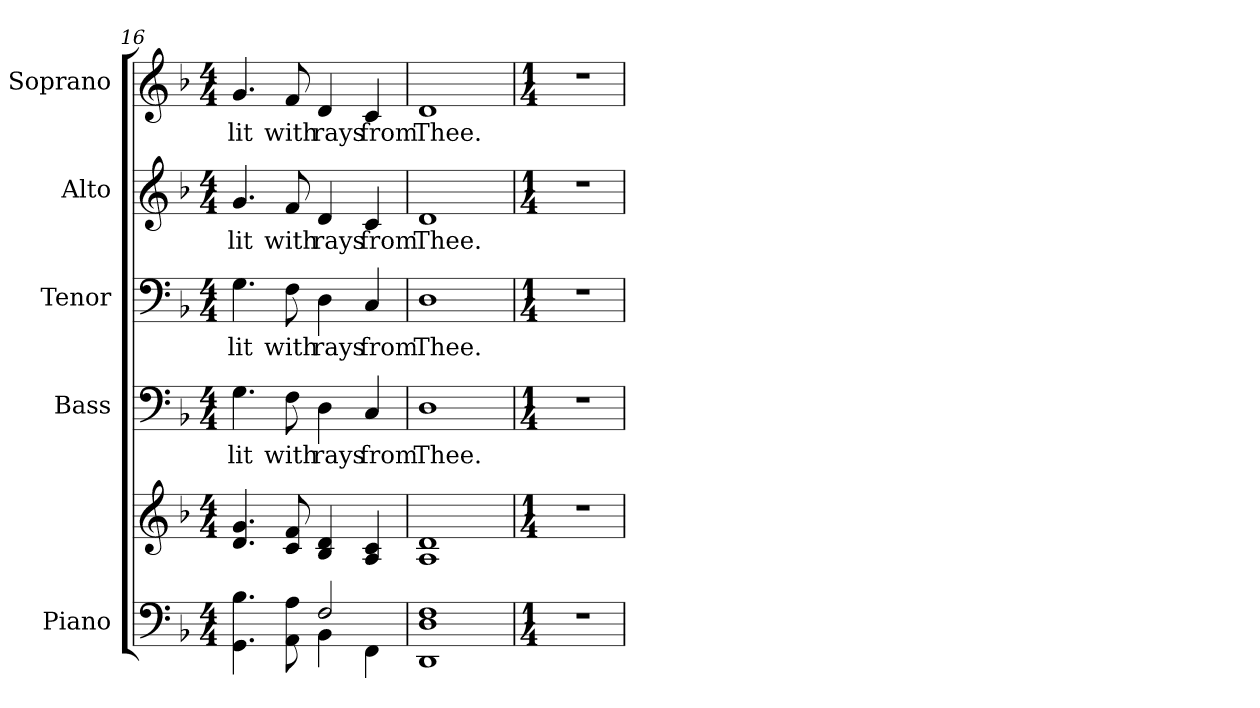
**kern	**kern	**kern	**text	**kern	**text	**kern	**text	**kern	**text
*part5	*part5	*part4	*part4	*part3	*part3	*part2	*part2	*part1	*part1
*staff6	*staff5	*staff4	*staff4	*staff3	*staff3	*staff2	*staff2	*staff1	*staff1
*I"Piano	*	*I"Bass	*	*I"Tenor	*	*I"Alto	*	*I"Soprano	*
*I'Pno.	*	*I'B.	*	*I'T.	*	*I'A.	*	*I'S.	*
!!LO:PB:g=z
*clefF4	*clefG2	*clefF4	*	*clefF4	*	*clefG2	*	*clefG2	*
*k[b-]	*k[b-]	*k[b-]	*	*k[b-]	*	*k[b-]	*	*k[b-]	*
*F:	*F:	*F:	*	*F:	*	*F:	*	*F:	*
*M4/4	*M4/4	*M4/4	*	*M4/4	*	*M4/4	*	*M4/4	*
=16	=16	=16	=16	=16	=16	=16	=16	=16	=16
*^	*	*	*	*	*	*	*	*	*
!	!	!	!	!LO:LY:b:color=#000000	!	!	!	!	!	!
!	!	!	!	!	!	!LO:LY:b:color=#000000	!	!	!	!
!	!	!	!	!	!	!	!	!LO:LY:b:color=#000000	!	!
!	!	!	!	!	!	!	!	!	!	!LO:LY:b:color=#000000
4.GGi\ 4.B-i	2ryy	4.di/ 4.gi	4.Gi\	lit	4.Gi\	lit	4.gi/	lit	4.gi/	lit
!	!	!	!	!LO:LY:b:color=#000000	!	!	!	!	!	!
!	!	!	!	!	!	!LO:LY:b:color=#000000	!	!	!	!
!	!	!	!	!	!	!	!	!LO:LY:b:color=#000000	!	!
!	!	!	!	!	!	!	!	!	!	!LO:LY:b:color=#000000
8AAi\ 8Ai	.	8ci/ 8fi	8Fi\	with	8Fi\	with	8fi/	with	8fi/	with
!	!	!	!	!LO:LY:b:color=#000000	!	!	!	!	!	!
!	!	!	!	!	!	!LO:LY:b:color=#000000	!	!	!	!
!	!	!	!	!	!	!	!	!LO:LY:b:color=#000000	!	!
!	!	!	!	!	!	!	!	!	!	!LO:LY:b:color=#000000
2Fi/	4BB-i\	4B-i/ 4di	4Di\	rays	4Di\	rays	4di/	rays	4di/	rays
!	!	!	!	!LO:LY:b:color=#000000	!	!	!	!	!	!
!	!	!	!	!	!	!LO:LY:b:color=#000000	!	!	!	!
!	!	!	!	!	!	!	!	!LO:LY:b:color=#000000	!	!
!	!	!	!	!	!	!	!	!	!	!LO:LY:b:color=#000000
.	4FFi\	4Ai/ 4ci	4Ci/	from	4Ci/	from	4ci/	from	4ci/	from
*v	*v	*	*	*	*	*	*	*	*	*
=17	=17	=17	=17	=17	=17	=17	=17	=17	=17
*^	*	*	*	*	*	*	*	*	*
!	!	!	!	!LO:LY:b:color=#000000	!	!	!	!	!	!
*v	*v	*	*	*	*	*	*	*	*	*
*^	*	*	*	*	*	*	*	*	*
!	!	!	!	!	!	!LO:LY:b:color=#000000	!	!	!	!
*v	*v	*	*	*	*	*	*	*	*	*
*^	*	*	*	*	*	*	*	*	*
!	!	!	!	!	!	!	!	!LO:LY:b:color=#000000	!	!
*v	*v	*	*	*	*	*	*	*	*	*
*^	*	*	*	*	*	*	*	*	*
!	!	!	!	!	!	!	!	!	!	!LO:LY:b:color=#000000
*v	*v	*	*	*	*	*	*	*	*	*
1DDi 1Di 1Fi	1Ai 1di	1Di	Thee.	1Di	Thee.	1di	Thee.	1di	Thee.
!!LO:PB:g=z
=18	=18	=18	=18	=18	=18	=18	=18	=18	=18
*M1/4	*M1/4	*M1/4	*	*M1/4	*	*M1/4	*	*M1/4	*
!LO:N:vis=1	!LO:N:vis=1	!LO:N:vis=1	!	!LO:N:vis=1	!	!LO:N:vis=1	!	!LO:N:vis=1	!
4r	4r	4r	.	4r	.	4r	.	4r	.
=	=	=	=	=	=	=	=	=	=
*-	*-	*-	*-	*-	*-	*-	*-	*-	*-
